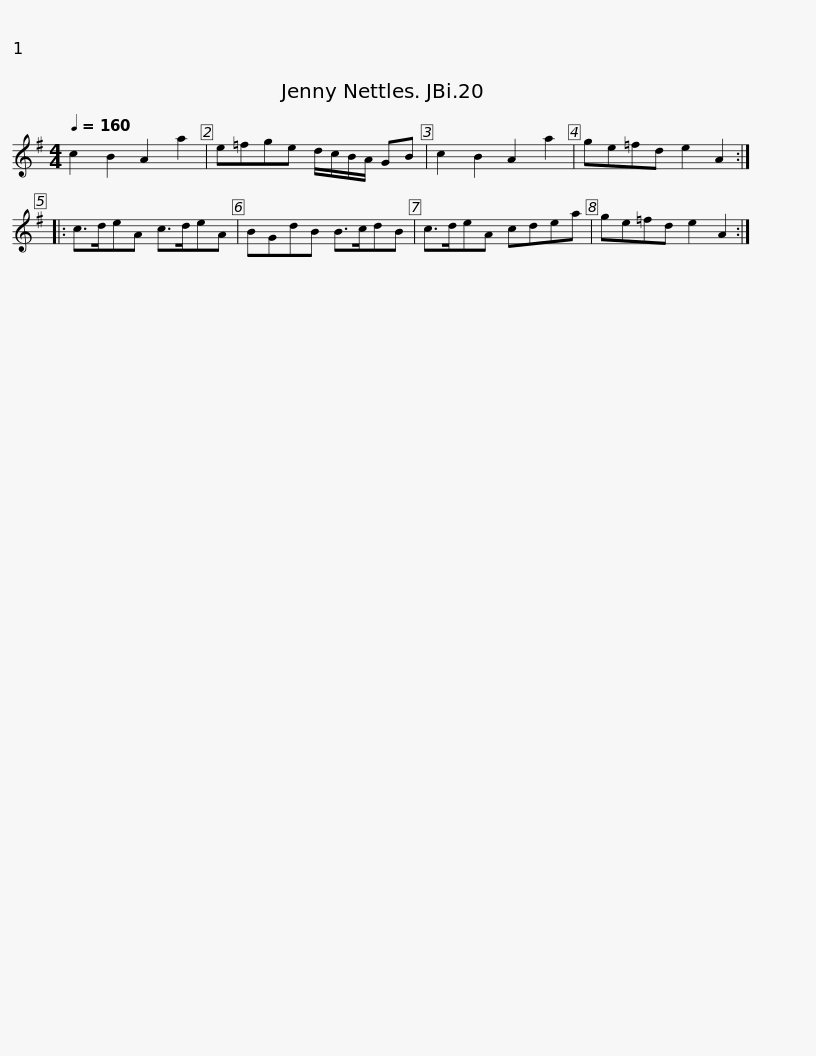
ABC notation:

X:1
L:1/8
Q:1/4=160
M:4/4
I:linebreak $
K:G
V:1 treble
V:1
 c2 B2 A2 a2 | e=fge d/c/B/A/ GB | c2 B2 A2 a2 | ge=fd e2 A2 :: c>deA c>deA | %5
 BGdB B>cdB |$ c>deA cdea | ge=fd e2 A2 :| %8
